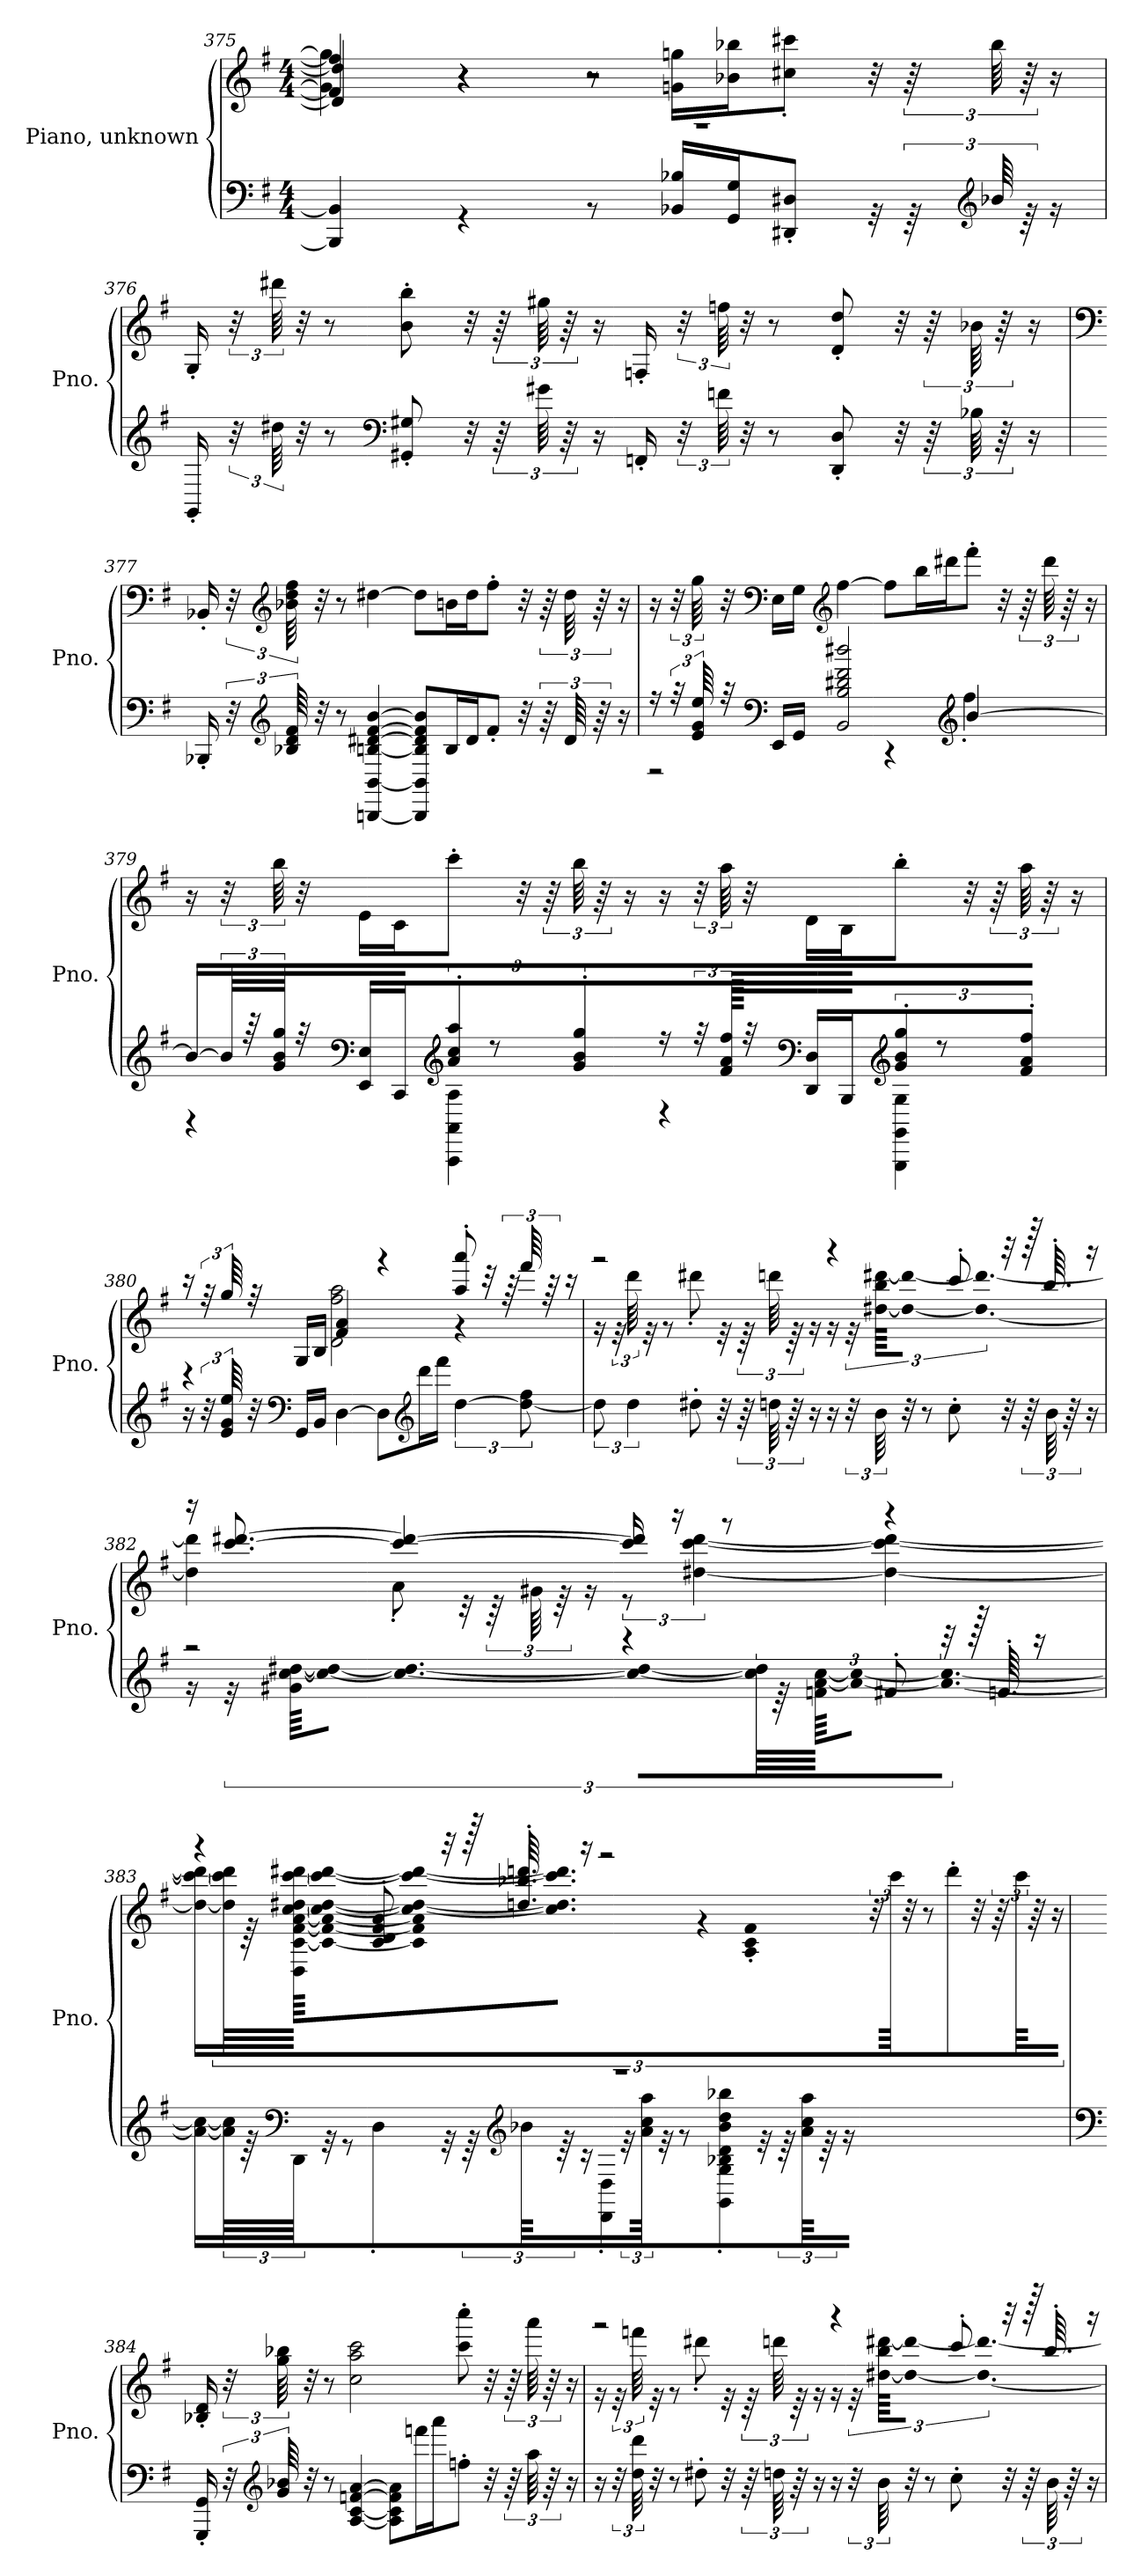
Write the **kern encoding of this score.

**kern	**kern
*part1	*part1
*staff2	*staff1
*I"Piano, unknown	*
*I'Pno.	*
!!LO:LB:g=z
*clefF4	*clefG2
*k[f#]	*k[f#]
*M4/4	*M4/4
=375	=375
*^	*^
*	*	*	*^
1r	4BBB-/] 4BB-/]	4f/] 4ff/]	4g#\] 4gg#\]	4d/] 4dd/]
.	4r	4r	4r	4r
.	8r	2r	8r	2r
.	16BB-X/ 16B-X/LL	.	16gn\ 16ggn\LL	.
.	16GG/ 16G/J	.	16b-X\ 16bb-X\J	.
.	8DD#X/' 8D#X/'J	.	8cc#X\' 8ccc#X\'J	.
.	32r	.	32r	.
.	96r	.	96r	.
*clefG2	*	*	*	*
.	96b-X/	.	96bb-\	.
.	96r	.	96r	.
.	16r	.	16r	.
*v	*v	*	*	*
*	*v	*v	*v
!!LO:LB:g=z
=376	=376
16GG'/	16G'/
48r	48r
96dd#X\	96ddd#X\
32r	32r
8r	8r
*clefF4	*
8GG#X/' 8G#X/'	8b\' 8bb\'
32r	32r
96r	96r
96g#X\	96gg#X\
96r	96r
16r	16r
16FFn'/	16Fn'/
48r	48r
96fn\	96ffn\
32r	32r
8r	8r
8DD/' 8D/'	8d/' 8dd/'
32r	32r
96r	96r
96B-X\	96b-X\
96r	96r
16r	16r
!!LO:LB:g=z
=377	=377
*	*clefF4
16BBB-X'/	16BB-X'/
48r	48r
*clefG2	*clefG2
96B-X/ 96d/ 96f#/	96b-X\ 96dd\ 96ff#\
32r	32r
8r	8r
[4BBBn/ [4BB/ [4Bn/ [4d#X/ [4f#/ [4b/	[4dd#X\
8BBB/] 8BB/] 8B/] 8d#/] 8f#/] 8b/]L	8dd#\L]
16B/L	16bn\L
16d#/J	16dd#\J
8f#'/J	8ff#'\J
32r	32r
96r	96r
96d#/	96dd#\
96r	96r
16r	16r
=378	=378
*^	*
16r	2r	16r
48r	.	48r
96e/ 96g/ 96ee/	.	96gg\
32r	.	32r
*clefF4	*	*clefF4
16EE/LL	.	16E\LL
16GG/JJ	.	16G\JJ
*	*	*clefG2
2BB/ 2B/ 2d#X/ 2f#/ 2dd#X/	.	[4ff#\
.	4r	8ff#\L]
.	.	16bb\L
.	.	16ddd#X\J
*clefG2	*	*
[4b/	4ff#'\	8fff#'\J
.	.	32r
.	.	96r
.	.	96ddd#\
.	.	96r
.	.	16r
!!LO:LB:g=z
=379	=379	=379
16b/LL_	4r	16r
96b/JJkk]	.	48r
96r	.	.
96g/ 96b/ 96gg/	.	96bb\
32r	.	32r
*clefF4	*	*
16EE/ 16E/LL	.	16e\LL
16CC/J	.	16c\J
*clefG2	*	*
12a/' 12cc/' 12aa/'J	4AAA\ 4AA\ 4A\	8ccc'\J
12r	.	.
.	.	32r
.	.	96r
12g/' 12b/' 12gg/'	.	96bb\
.	.	96r
.	.	16r
16r	4r	16r
48r	.	48r
96f#/ 96a/ 96ff#/	.	96aa\
32r	.	32r
*clefF4	*	*
16DD/ 16D/LL	.	16d\LL
16BBB/J	.	16B\J
*clefG2	*	*
12g/' 12b/' 12gg/'J	4GGG\ 4GG\ 4G\	8bb'\J
12r	.	.
.	.	32r
.	.	96r
12f#/' 12a/' 12ff#/'	.	96aa\
.	.	96r
.	.	16r
*v	*v	*
!!LO:PB:g=z
=380	=380
*	*^
16r	16r	4r
48r	48r	.
96e/ 96g/ 96ee/	96gg/	.
32r	32r	.
*clefF4	*	*
16GG/LL	16G/LL	.
16BB/JJ	16B/JJ	.
[4D\	4f#/ 4a/	2d\ 2ff#\ 2aa\
8D\L]	4r	.
*clefG2	*	*
16ddd\L	.	.
16fff#\JJ	.	.
[6dd\	8aa/' 8aaa/'	4r
.	32r	.
.	96r	.
12dd\_ 12ff#\	96fff#/	.
.	96r	.
.	16r	.
!!LO:LB:g=z	!!
=381	=381	=381
12dd\]	2r	16r
.	.	48r
6dd\	.	96ddd\
.	.	32r
.	.	8r
8dd#X'\	.	8ddd#X'\
32r	.	32r
96r	.	96r
96ddn\	.	96dddn\
96r	.	96r
16r	.	16r
16r	4r	16r
48r	.	48r
96b\	.	[96dd#X\ 96bb\ [96ddd#X\KLLL
32r	.	32dd#\_ 32ddd#\_JJJ
8r	.	4.dd#\_ 4.ddd#\_
8cc'\	8ccc'/	.
32r	32r	.
96r	128r	.
.	64.bb'/	.
96b\	.	.
96r	.	.
16r	16r	.
!!LO:LB:g=z	!!
=382	=382	=382
*^	*	*
2r	16r	16r	4dd#\] 4ddd#\]
.	48r	[8.ccc/ [8.ddd#X/	.
.	96g#X\ [96cc\ [96dd#X\KLLL	.	.
.	32cc\_ 32dd#\_JJJ	.	.
.	4.cc\_ 4.dd#\_	.	.
.	.	4ccc/_ 4ddd#/_	8a'\
.	.	.	32r
.	.	.	96r
.	.	.	96g#X\
.	.	.	96r
.	.	.	16r
4r	16cc\_ 16dd#\_LL	16ccc/] 16ddd#/]	12r
.	96cc\] 96dd#\]JJkk	16r	.
.	96r	.	.
.	96fn\ [96a\ [96cc\KLLL	.	[6dd#X\ [6ccc\ [6ddd#\
.	32a\_ 32cc\_JJJ	.	.
.	4.a\_ 4.cc\_	8r	.
8f#X'/	.	4r	4dd#\_ 4ccc\_ 4ddd#\_
32r	.	.	.
128r	.	.	.
64.fn'/	.	.	.
16r	.	.	.
!!LO:LB:g=z	!!
=383	=383	=383	=383
1r	16a\_ 16cc\_LL	4r	16dd#\_ 16ccc\_ 16ddd#\_LL
.	96a\] 96cc\]JJkk	.	96dd#\] 96ccc\] 96ddd#\]JJkk
.	96r	.	96r
*clefF4	*	*	*
.	96DD\	.	96D\ [96c\ [96f#\ [96a\ [96cc\ [96dd#X\ [96ccc\ [96ddd#X\KLLL
.	32r	.	32c\_ 32f#\_ 32a\_ 32cc\_ 32dd#\_ 32ccc\_ 32ddd#\_JJ
.	8r	.	8c\] 8f#\] 8a\] 8cc\_ 8dd#\_ 8ccc\_ 8ddd#\_
.	8D'\	8c/' 8d/' 8f#/' 8a/'	8.cc\] 8.dd#\] 8.ccc\] 8.ddd#\]J
.	32r	32r	.
.	96r	128r	.
.	.	64.ddn/' 64.bb-X/' 64.dddn/'	.
*clefG2	*	*	*
.	96b-X\	.	.
.	96r	.	.
.	16r	16r	16r
.	16DD\' 16D\'	2r	16A\' 16c\' 16f#\'
.	48r	.	48r
.	96a\ 96cc\ 96aa\	.	96ccc\
.	32r	.	32r
.	8r	.	8r
.	8GG\' 8G\' 8B-X\' 8d\' 8b-\' 8dd\' 8bb-X\'	.	8ddd'\
.	32r	.	32r
.	96r	.	96r
.	96a\ 96cc\ 96aa\	.	96ccc\
.	96r	.	96r
.	16r	.	16r
*v	*v	*	*
*	*v	*v
!!LO:LB:g=z
=384	=384
*clefF4	*
16GGG/' 16GG/'	16B-X/' 16d/'
48r	48r
*clefG2	*
96g/ 96b-X/	96gg\ 96bb-X\
32r	32r
8r	8r
[4A/ [4c/ [4fn/ [4a/	2cc\ 2aa\ 2ccc\
8A\] 8c\] 8f\] 8a\]L	.
16fffn\L	.
16aaa\J	.
8ffn'\J	8ccc\' 8cccc\'
32r	32r
96r	96r
96aa\	96aaa\
96r	96r
16r	16r
!!LO:LB:g=z
=385	=385
*	*^
16r	2r	16r
48r	.	48r
96dd\ 96ddd\	.	96fffn\
32r	.	32r
8r	.	8r
8dd#X'\	.	8ddd#X'\
32r	.	32r
96r	.	96r
96ddn\	.	96dddn\
96r	.	96r
16r	.	16r
16r	4r	16r
48r	.	48r
96b\	.	[96dd#X\ 96bb\ [96ddd#X\KLLL
32r	.	32dd#\_ 32ddd#\_JJJ
8r	.	4.dd#\_ 4.ddd#\_
8cc'\	8ccc'/	.
32r	32r	.
96r	128r	.
.	64.bb'/	.
96b\	.	.
96r	.	.
16r	16r	.
*	*v	*v
=	=
*-	*-
